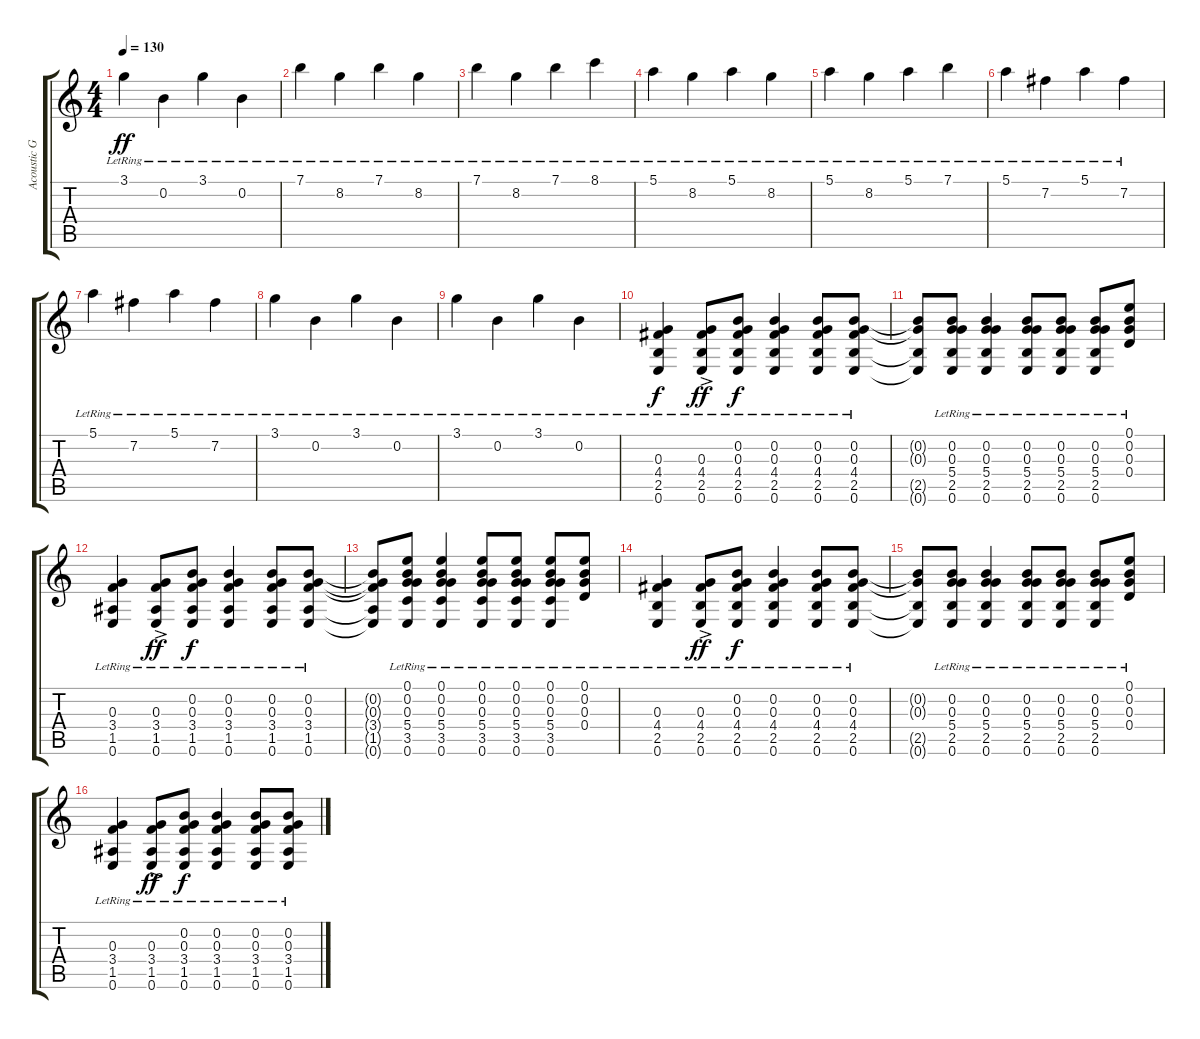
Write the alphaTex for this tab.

\track ("Acoustic Guitar 2" "Acoustic G") {instrument acousticguitarsteel}
\staff {score tabs}
\tuning (E4 B3 G3 D3 A2 E2) {hide}
\ts (4 4)
\tempo 130
\clef g2
\ks c
3.1{lr}.4{dy ff} 0.2{lr}.4 3.1{lr}.4 0.2{lr}.4 |
7.1{lr}.4 8.2{lr}.4 7.1{lr}.4 8.2{lr}.4 |
7.1{lr}.4 8.2{lr}.4 7.1{lr}.4 8.1{lr}.4 |
5.1{lr}.4 8.2{lr}.4 5.1{lr}.4 8.2{lr}.4 |
5.1{lr}.4 8.2{lr}.4 5.1{lr}.4 7.1{lr}.4 |
5.1{lr}.4 7.2{lr}.4 5.1{lr}.4 7.2{lr}.4 |
5.1{lr}.4 7.2{lr}.4 5.1{lr}.4 7.2{lr}.4 |
3.1{lr}.4 0.2{lr}.4 3.1{lr}.4 0.2{lr}.4 |
3.1{lr}.4 0.2{lr}.4 3.1{lr}.4 0.2{lr}.4 |
(0.3{lr} 4.4{lr} 2.5{lr} 0.6{lr}).4{dy f} (0.3{lr} 4.4{lr} 2.5{lr} 0.6{ac lr}).8{dy ff} (0.2{lr} 0.3{lr} 4.4{lr} 2.5{lr} 0.6{lr}).8{dy f} (0.2{lr} 0.3{lr} 4.4{lr} 2.5{lr} 0.6{lr}).4 (0.2{lr} 0.3{lr} 4.4{lr} 2.5{lr} 0.6{lr}).8 (0.2{lr} 0.3{lr} 4.4{lr} 2.5{lr} 0.6{lr}).8 |
(0.2{t} 0.3{t} 2.5{t} 0.6{t}).8 (0.2{lr} 0.3{lr} 5.4{lr} 2.5{lr} 0.6{lr}).8 (0.2{lr} 0.3{lr} 5.4{lr} 2.5{lr} 0.6{lr}).4 (0.2{lr} 0.3{lr} 5.4{lr} 2.5{lr} 0.6{lr}).8 (0.2{lr} 0.3{lr} 5.4{lr} 2.5{lr} 0.6{lr}).8 (0.2{lr} 0.3{lr} 5.4{lr} 2.5{lr} 0.6{lr}).8 (0.1{lr} 0.2{lr} 0.3{lr} 0.4{lr}).8 |
(0.3{lr} 3.4{lr} 1.5{lr} 0.6{lr}).4 (0.3{lr} 3.4{lr} 1.5{lr} 0.6{ac lr}).8{dy ff} (0.2{lr} 0.3{lr} 3.4{lr} 1.5{lr} 0.6{lr}).8{dy f} (0.2{lr} 0.3{lr} 3.4{lr} 1.5{lr} 0.6{lr}).4 (0.2{lr} 0.3{lr} 3.4{lr} 1.5{lr} 0.6{lr}).8 (0.2{lr} 0.3{lr} 3.4{lr} 1.5{lr} 0.6{lr}).8 |
(0.2{t} 0.3{t} 3.4{t} 1.5{t} 0.6{t}).8 (0.1{lr} 0.2{lr} 0.3{lr} 5.4{lr} 3.5{lr} 0.6{lr}).8 (0.1{lr} 0.2{lr} 0.3{lr} 5.4{lr} 3.5{lr} 0.6{lr}).4 (0.1{lr} 0.2{lr} 0.3{lr} 5.4{lr} 3.5{lr} 0.6{lr}).8 (0.1{lr} 0.2{lr} 0.3{lr} 5.4{lr} 3.5{lr} 0.6{lr}).8 (0.1{lr} 0.2{lr} 0.3{lr} 5.4{lr} 3.5{lr} 0.6{lr}).8 (0.1{lr} 0.2{lr} 0.3{lr} 0.4{lr}).8 |
(0.3{lr} 4.4{lr} 2.5{lr} 0.6{lr}).4 (0.3{lr} 4.4{lr} 2.5{lr} 0.6{ac lr}).8{dy ff} (0.2{lr} 0.3{lr} 4.4{lr} 2.5{lr} 0.6{lr}).8{dy f} (0.2{lr} 0.3{lr} 4.4{lr} 2.5{lr} 0.6{lr}).4 (0.2{lr} 0.3{lr} 4.4{lr} 2.5{lr} 0.6{lr}).8 (0.2{lr} 0.3{lr} 4.4{lr} 2.5{lr} 0.6{lr}).8 |
(0.2{t} 0.3{t} 2.5{t} 0.6{t}).8 (0.2{lr} 0.3{lr} 5.4{lr} 2.5{lr} 0.6{lr}).8 (0.2{lr} 0.3{lr} 5.4{lr} 2.5{lr} 0.6{lr}).4 (0.2{lr} 0.3{lr} 5.4{lr} 2.5{lr} 0.6{lr}).8 (0.2{lr} 0.3{lr} 5.4{lr} 2.5{lr} 0.6{lr}).8 (0.2{lr} 0.3{lr} 5.4{lr} 2.5{lr} 0.6{lr}).8 (0.1{lr} 0.2{lr} 0.3{lr} 0.4{lr}).8 |
(0.3{lr} 3.4{lr} 1.5{lr} 0.6{lr}).4 (0.3{lr} 3.4{lr} 1.5{lr} 0.6{ac lr}).8{dy ff} (0.2{lr} 0.3{lr} 3.4{lr} 1.5{lr} 0.6{lr}).8{dy f} (0.2{lr} 0.3{lr} 3.4{lr} 1.5{lr} 0.6{lr}).4 (0.2{lr} 0.3{lr} 3.4{lr} 1.5{lr} 0.6{lr}).8 (0.2{lr} 0.3{lr} 3.4{lr} 1.5{lr} 0.6{lr}).8
